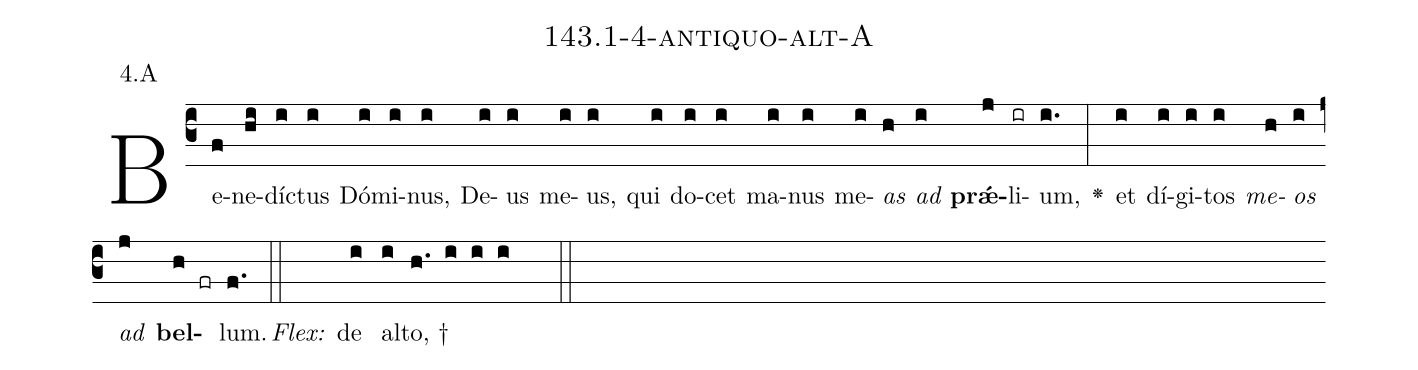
name: 143.1-4-antiquo-alt-A;
annotation: 4.A;
%%
(c3)Be(f)ne(hi)díc(i)tus(i) Dó(i)mi(i)nus,(i) De(i)us(i) me(i)us,(i) qui(i) do(i)cet(i) ma(i)nus(i) me(i)<i>as</i>(h) <i>ad</i>(i) <b>prǽ</b>(j)li(ir)um,(i.) <v>\greheightstar</v>(:) et(i) dí(i)gi(i)tos(i) <i>me</i>(h)<i>os</i>(i) <i>ad</i>(j) <b>bel</b>(h fr)lum.(f.) (::)
<i>Flex:</i>()  de(i) al(i)to, †(h. i i i  ::)

%E(i) u(h) o(i) u(j) a(h) e.(f.) (::)
